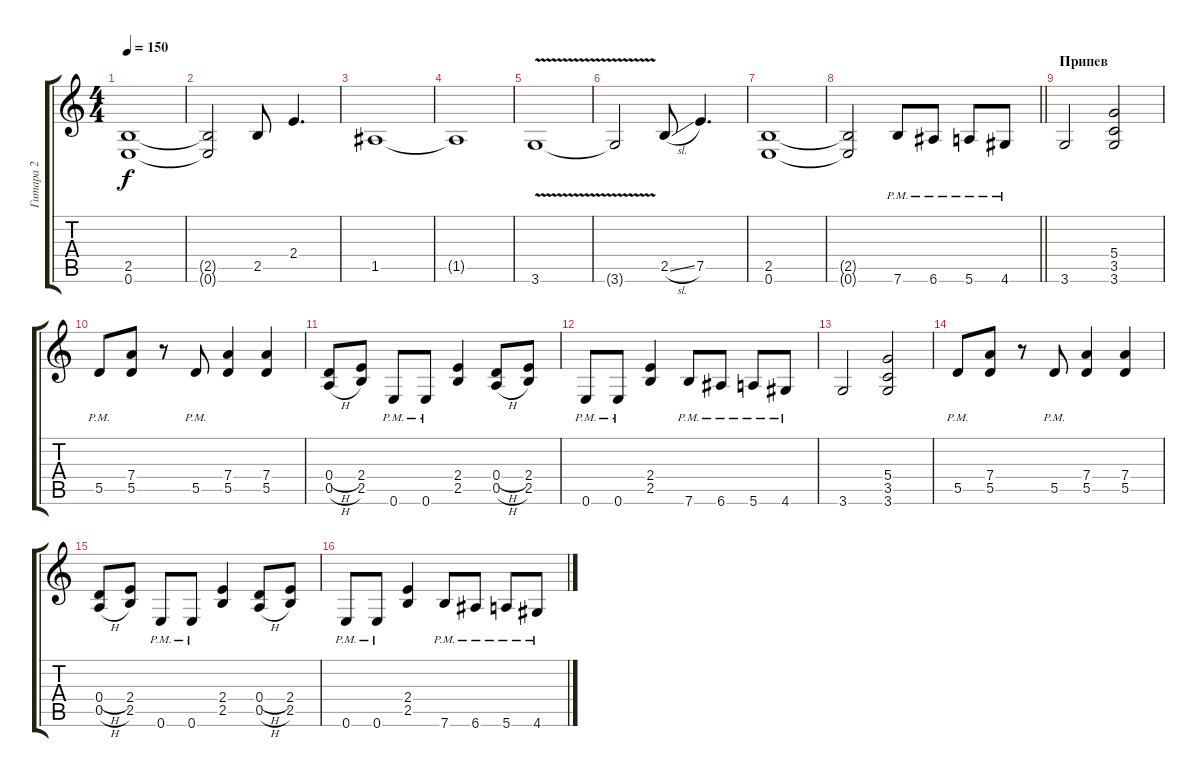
\track ("Гитара 2" "Гитара 2") {instrument distortionguitar}
\staff {score tabs}
\tuning (E4 B3 G3 D3 A2 E2) {hide}
\ts (4 4)
\tempo 150
\clef g2
\ks c
(2.5 0.6).1{dy f} |
(2.5{t} 0.6{t}).2 2.5.8 2.4.4{d} |
1.5.1 |
1.5{t}.1 |
3.6{v}.1 |
3.6{t}.2 2.5{sl}.8 7.5.4{d} |
(2.5 0.6).1 |
\barLineRight lightlight
(2.5{t} 0.6{t}).2 7.6{pm}.8 6.6{pm}.8 5.6{pm}.8 4.6{pm}.8 |
\section ("" "Припев")
3.6.2 (5.4 3.5 3.6).2 |
5.5{pm}.8 (7.4 5.5).8 r.8 5.5{pm}.8 (7.4 5.5).4 (7.4 5.5).4 |
(0.4{h} 0.5{h}).8 (2.4 2.5).8 0.6{pm}.8 0.6{pm}.8 (2.4 2.5).4 (0.4{h} 0.5{h}).8 (2.4 2.5).8 |
0.6{pm}.8 0.6{pm}.8 (2.4 2.5).4 7.6{pm}.8 6.6{pm}.8 5.6{pm}.8 4.6{pm}.8 |
3.6.2 (5.4 3.5 3.6).2 |
5.5{pm}.8 (7.4 5.5).8 r.8 5.5{pm}.8 (7.4 5.5).4 (7.4 5.5).4 |
(0.4{h} 0.5{h}).8 (2.4 2.5).8 0.6{pm}.8 0.6{pm}.8 (2.4 2.5).4 (0.4{h} 0.5{h}).8 (2.4 2.5).8 |
0.6{pm}.8 0.6{pm}.8 (2.4 2.5).4 7.6{pm}.8 6.6{pm}.8 5.6{pm}.8 4.6{pm}.8
